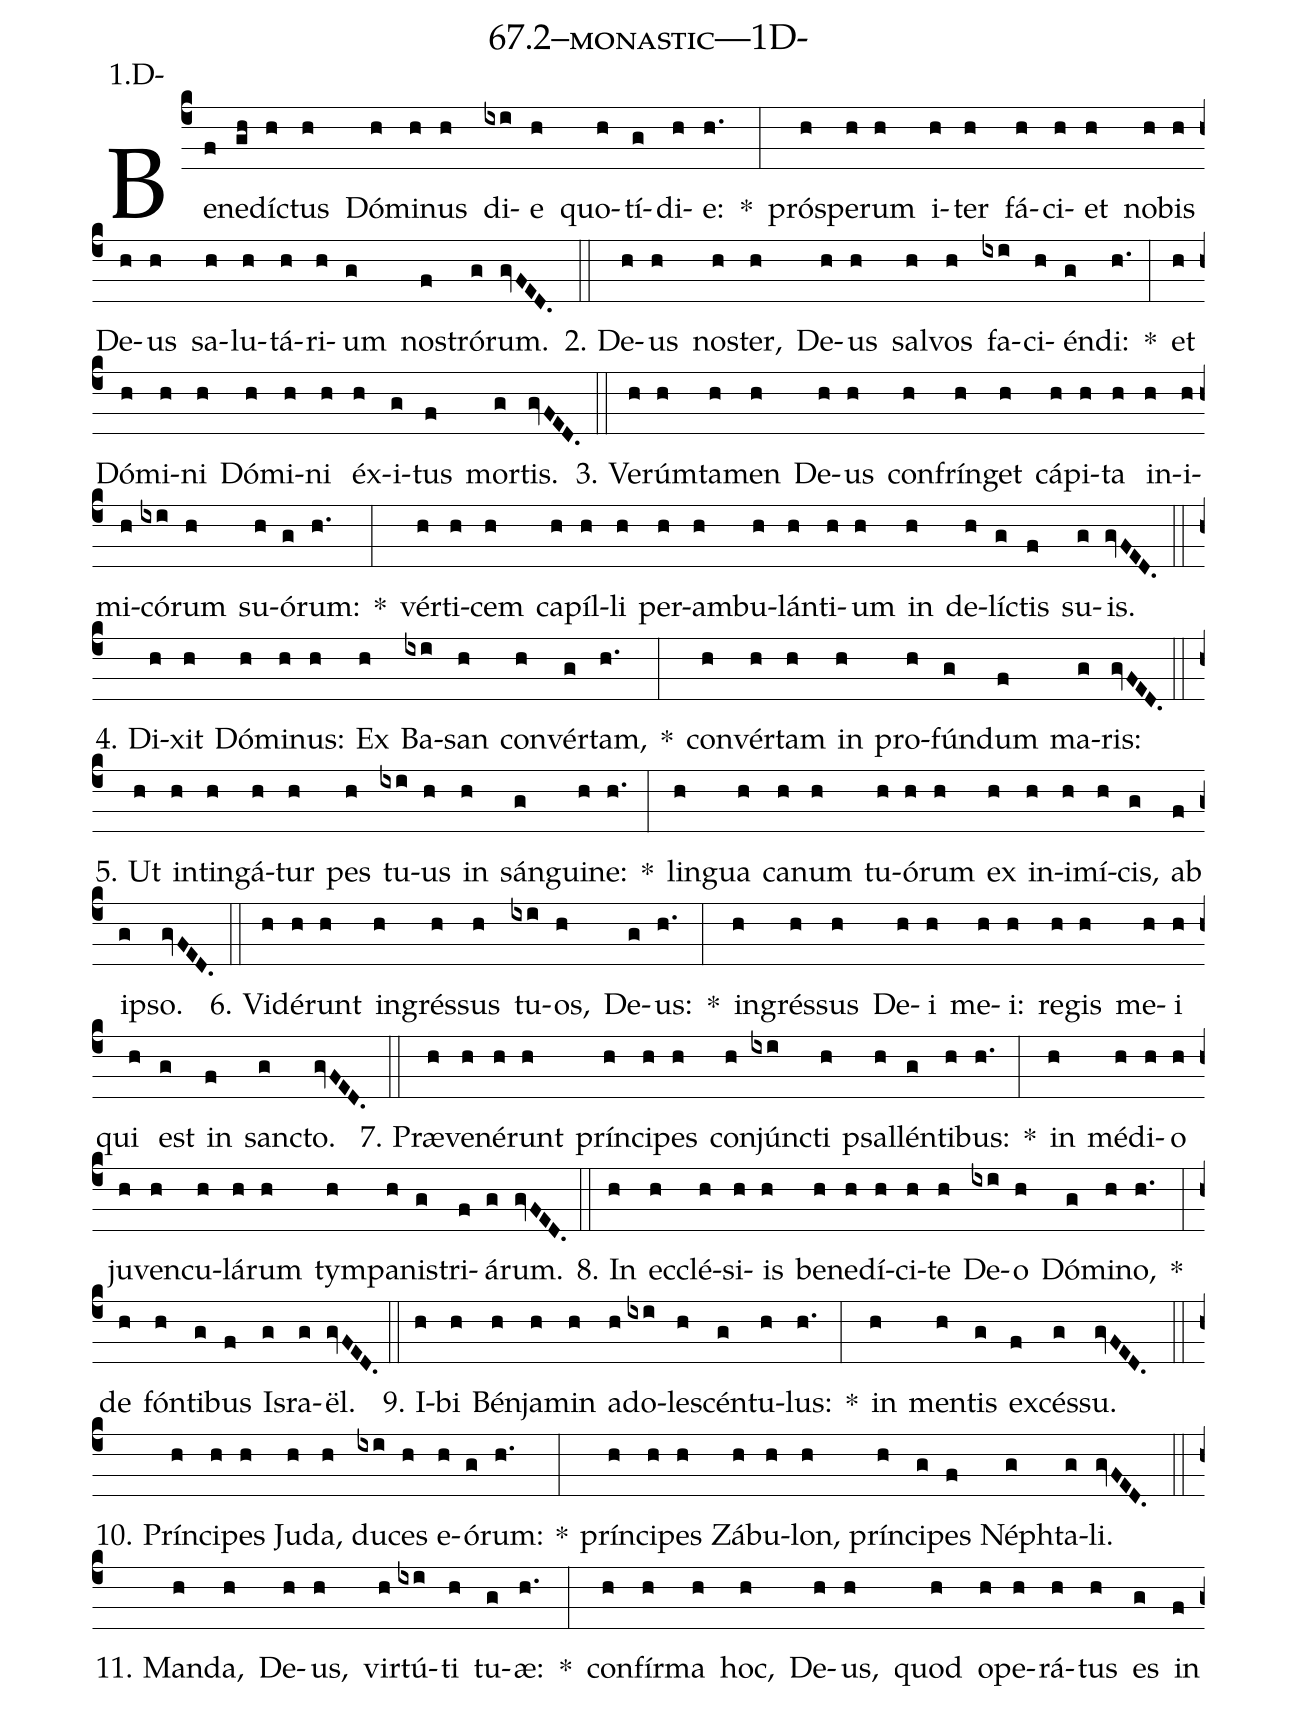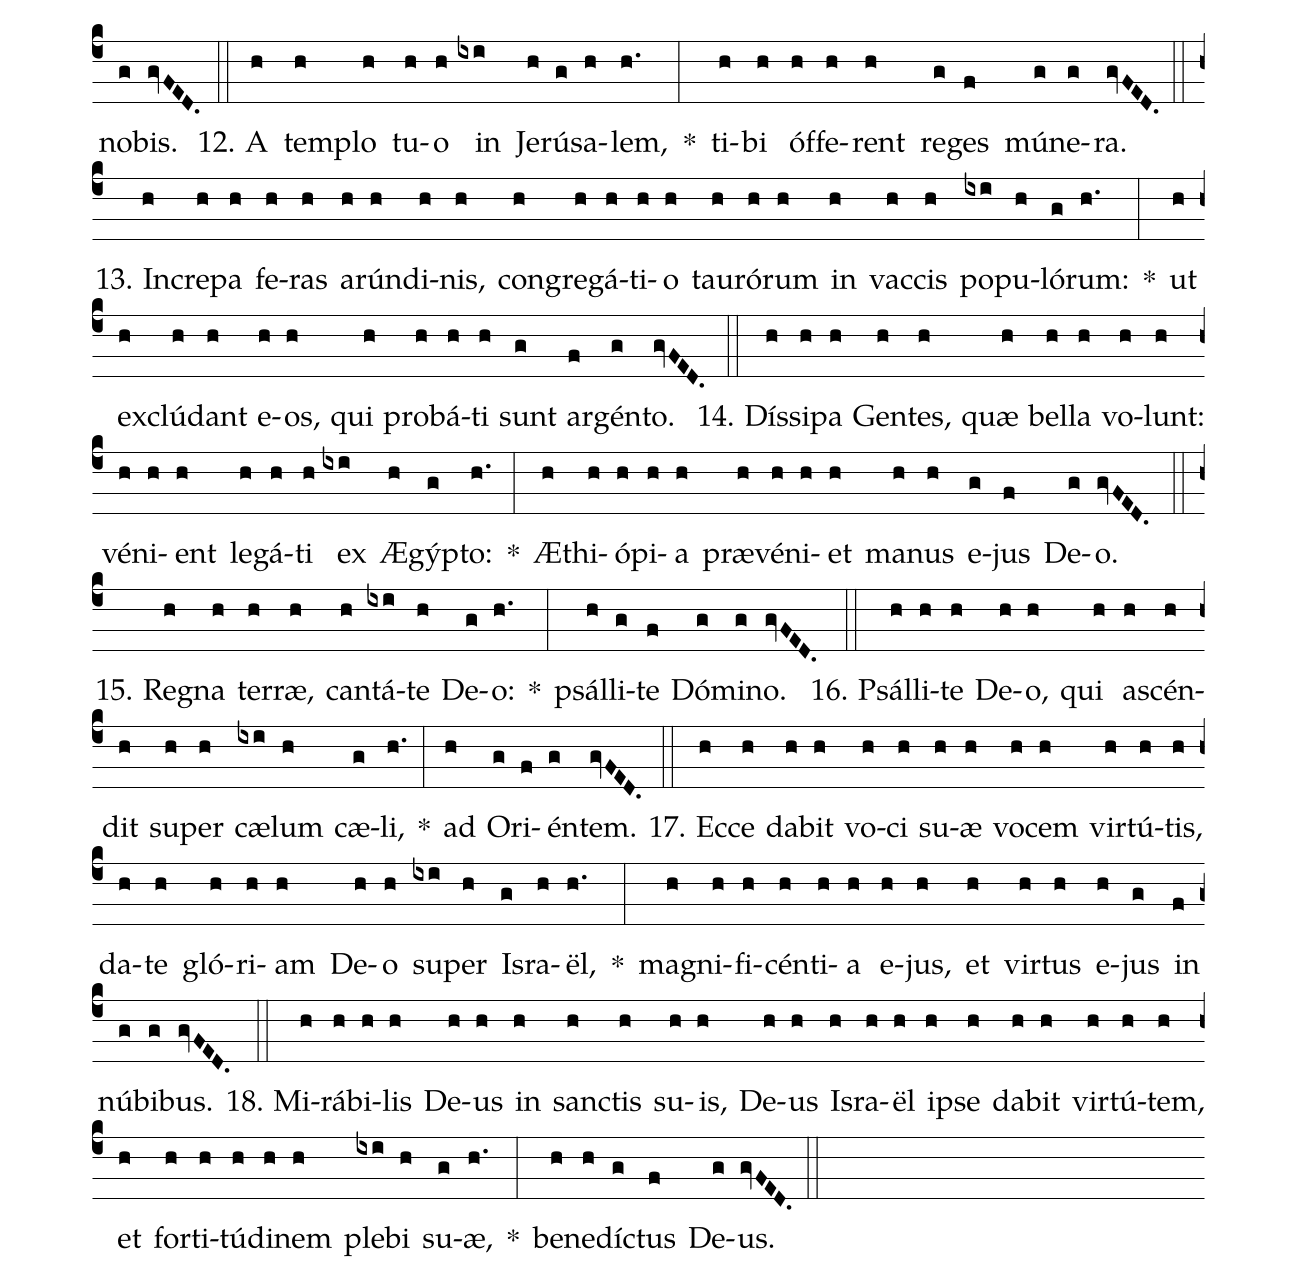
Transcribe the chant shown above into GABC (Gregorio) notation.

name: 67.2--monastic---1D-;
annotation: 1.D-;
%%
(c4)Be(f)ne(gh)díc(h)tus(h) Dó(h)mi(h)nus(h) di(ixi)e(h) quo(h)tí(g)di(h)e:(h.) *(:) pró(h)spe(h)rum(h) i(h)ter(h) fá(h)ci(h)et(h) no(h)bis(h) De(h)us(h) sa(h)lu(h)tá(h)ri(h)um(g) nos(f)tró(g)rum.(gvFED.) (::)
2. De(h)us(h) nos(h)ter,(h) De(h)us(h) sal(h)vos(h) fa(ixi)ci(h)én(g)di:(h.) *(:) et(h) Dó(h)mi(h)ni(h) Dó(h)mi(h)ni(h) éx(h)i(g)tus(f) mor(g)tis.(gvFED.) (::)
3. Ve(h)rúm(h)ta(h)men(h) De(h)us(h) con(h)frín(h)get(h) cá(h)pi(h)ta(h) in(h)i(h)mi(h)có(ixi)rum(h) su(h)ó(g)rum:(h.) *(:) vér(h)ti(h)cem(h) ca(h)píl(h)li(h) per(h)am(h)bu(h)lán(h)ti(h)um(h) in(h) de(h)líc(g)tis(f) su(g)is.(gvFED.) (::)
4. Di(h)xit(h) Dó(h)mi(h)nus:(h) Ex(h) Ba(ixi)san(h) con(h)vér(g)tam,(h.) *(:) con(h)vér(h)tam(h) in(h) pro(h)fún(g)dum(f) ma(g)ris:(gvFED.) (::)
5. Ut(h) in(h)tin(h)gá(h)tur(h) pes(h) tu(ixi)us(h) in(h) sán(g)gui(h)ne:(h.) *(:) lin(h)gua(h) ca(h)num(h) tu(h)ó(h)rum(h) ex(h) in(h)i(h)mí(h)cis,(g) ab(f) ip(g)so.(gvFED.) (::)
6. Vi(h)dé(h)runt(h) in(h)grés(h)sus(h) tu(ixi)os,(h) De(g)us:(h.) *(:) in(h)grés(h)sus(h) De(h)i(h) me(h)i:(h) re(h)gis(h) me(h)i(h) qui(h) est(g) in(f) sanc(g)to.(gvFED.) (::)
7. Præ(h)ve(h)né(h)runt(h) prín(h)ci(h)pes(h) con(h)júnc(ixi)ti(h) psal(h)lén(g)ti(h)bus:(h.) *(:) in(h) mé(h)di(h)o(h) ju(h)ven(h)cu(h)lá(h)rum(h) tym(h)pa(h)nis(g)tri(f)á(g)rum.(gvFED.) (::)
8. In(h) ec(h)clé(h)si(h)is(h) be(h)ne(h)dí(h)ci(h)te(h) De(ixi)o(h) Dó(g)mi(h)no,(h.) *(:) de(h) fón(h)ti(g)bus(f) Is(g)ra(g)ël.(gvFED.) (::)
9. I(h)bi(h) Bén(h)ja(h)min(h) ad(h)o(ixi)le(h)scén(g)tu(h)lus:(h.) *(:) in(h) men(h)tis(g) ex(f)cés(g)su.(gvFED.) (::)
10. Prín(h)ci(h)pes(h) Ju(h)da,(h) du(ixi)ces(h) e(h)ó(g)rum:(h.) *(:) prín(h)ci(h)pes(h) Zá(h)bu(h)lon,(h) prín(h)ci(g)pes(f) Néph(g)ta(g)li.(gvFED.) (::)
11. Man(h)da,(h) De(h)us,(h) vir(h)tú(ixi)ti(h) tu(g)æ:(h.) *(:) con(h)fír(h)ma(h) hoc,(h) De(h)us,(h) quod(h) o(h)pe(h)rá(h)tus(h) es(g) in(f) no(g)bis.(gvFED.) (::)
12. A(h) tem(h)plo(h) tu(h)o(h) in(ixi) Je(h)rú(g)sa(h)lem,(h.) *(:) ti(h)bi(h) óf(h)fe(h)rent(h) re(g)ges(f) mú(g)ne(g)ra.(gvFED.) (::)
13. In(h)cre(h)pa(h) fe(h)ras(h) a(h)rún(h)di(h)nis,(h) con(h)gre(h)gá(h)ti(h)o(h) tau(h)ró(h)rum(h) in(h) vac(h)cis(h) po(ixi)pu(h)ló(g)rum:(h.) *(:) ut(h) ex(h)clú(h)dant(h) e(h)os,(h) qui(h) pro(h)bá(h)ti(h) sunt(g) ar(f)gén(g)to.(gvFED.) (::)
14. Dís(h)si(h)pa(h) Gen(h)tes,(h) quæ(h) bel(h)la(h) vo(h)lunt:(h) vé(h)ni(h)ent(h) le(h)gá(h)ti(h) ex(ixi) Æ(h)gýp(g)to:(h.) *(:) Æ(h)thi(h)ó(h)pi(h)a(h) præ(h)vé(h)ni(h)et(h) ma(h)nus(h) e(g)jus(f) De(g)o.(gvFED.) (::)
15. Re(h)gna(h) ter(h)ræ,(h) can(h)tá(ixi)te(h) De(g)o:(h.) *(:) psál(h)li(g)te(f) Dó(g)mi(g)no.(gvFED.) (::)
16. Psál(h)li(h)te(h) De(h)o,(h) qui(h) a(h)scén(h)dit(h) su(h)per(h) cæ(ixi)lum(h) cæ(g)li,(h.) *(:) ad(h) O(g)ri(f)én(g)tem.(gvFED.) (::)
17. Ec(h)ce(h) da(h)bit(h) vo(h)ci(h) su(h)æ(h) vo(h)cem(h) vir(h)tú(h)tis,(h) da(h)te(h) gló(h)ri(h)am(h) De(h)o(h) su(ixi)per(h) Is(g)ra(h)ël,(h.) *(:) ma(h)gni(h)fi(h)cén(h)ti(h)a(h) e(h)jus,(h) et(h) vir(h)tus(h) e(h)jus(g) in(f) nú(g)bi(g)bus.(gvFED.) (::)
18. Mi(h)rá(h)bi(h)lis(h) De(h)us(h) in(h) sanc(h)tis(h) su(h)is,(h) De(h)us(h) Is(h)ra(h)ël(h) ip(h)se(h) da(h)bit(h) vir(h)tú(h)tem,(h) et(h) for(h)ti(h)tú(h)di(h)nem(h) ple(ixi)bi(h) su(g)æ,(h.) *(:) be(h)ne(h)díc(g)tus(f) De(g)us.(gvFED.) (::)
